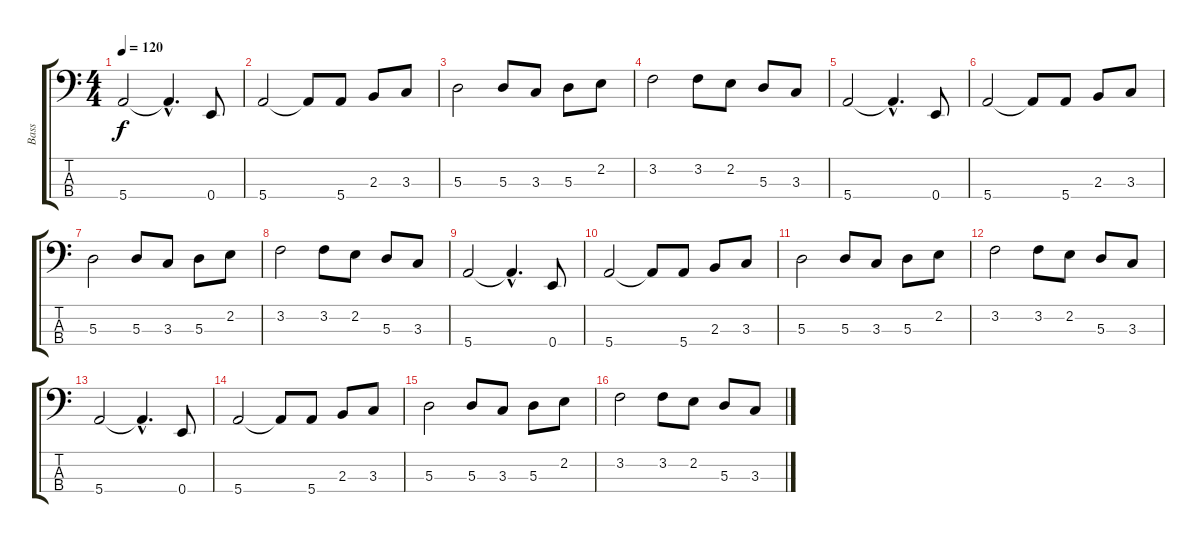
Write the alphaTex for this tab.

\track ("Bass" "Bass") {instrument electricbassfinger}
\staff {score tabs}
\tuning (G2 D2 A1 E1) {hide}
\ts (4 4)
\tempo 120
\clef f4
\ks c
5.4.2{dy f} 5.4{hac t}.4{d} 0.4.8 |
5.4.2 5.4{t}.8 5.4.8 2.3.8 3.3.8 |
5.3.2 5.3.8 3.3.8 5.3.8 2.2.8 |
3.2.2 3.2.8 2.2.8 5.3.8 3.3.8 |
5.4.2 5.4{hac t}.4{d} 0.4.8 |
5.4.2 5.4{t}.8 5.4.8 2.3.8 3.3.8 |
5.3.2 5.3.8 3.3.8 5.3.8 2.2.8 |
3.2.2 3.2.8 2.2.8 5.3.8 3.3.8 |
5.4.2 5.4{hac t}.4{d} 0.4.8 |
5.4.2 5.4{t}.8 5.4.8 2.3.8 3.3.8 |
5.3.2 5.3.8 3.3.8 5.3.8 2.2.8 |
3.2.2 3.2.8 2.2.8 5.3.8 3.3.8 |
5.4.2 5.4{hac t}.4{d} 0.4.8 |
5.4.2 5.4{t}.8 5.4.8 2.3.8 3.3.8 |
5.3.2 5.3.8 3.3.8 5.3.8 2.2.8 |
3.2.2 3.2.8 2.2.8 5.3.8 3.3.8
